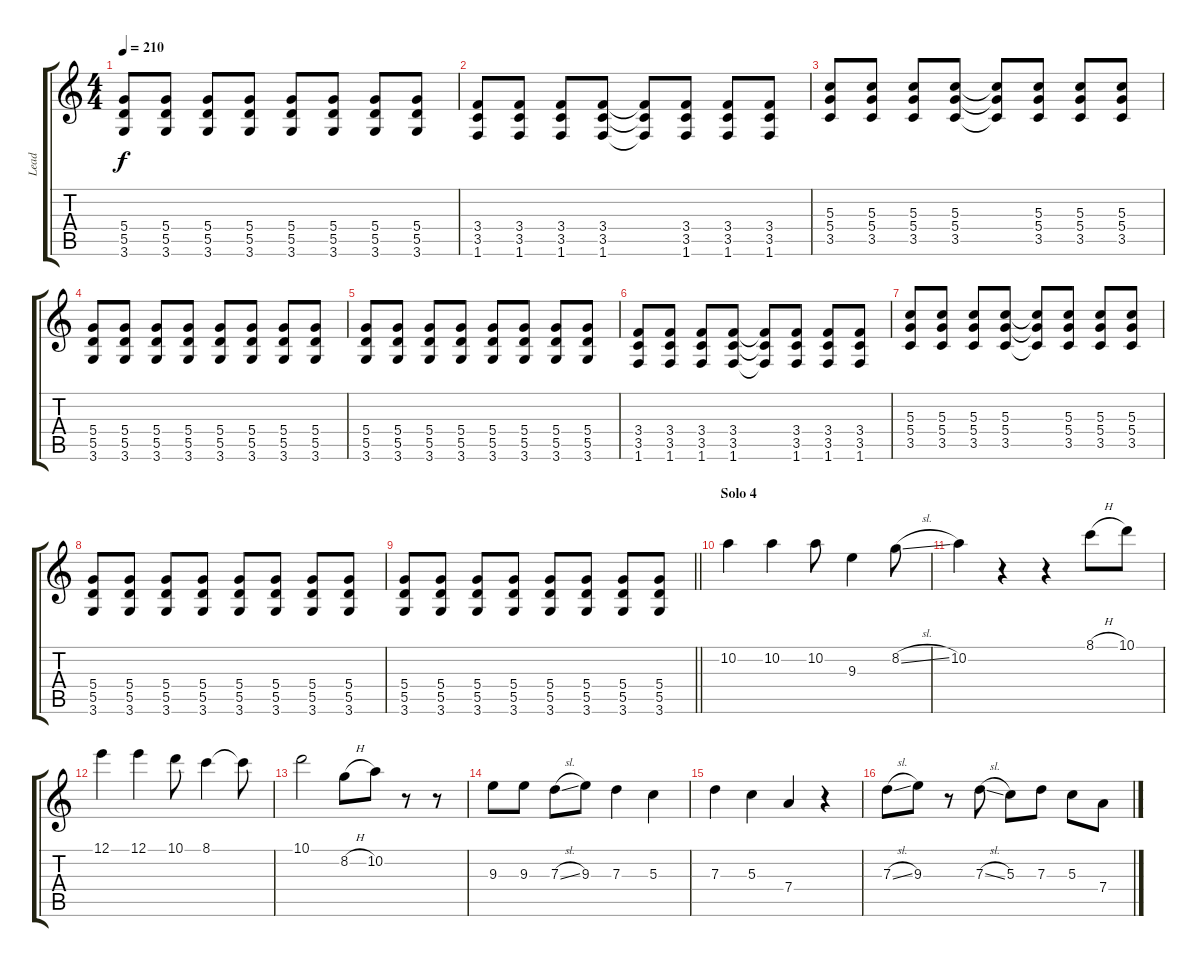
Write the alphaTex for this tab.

\track ("Lead" "Lead") {instrument distortionguitar}
\staff {score tabs}
\tuning (E4 B3 G3 D3 A2 E2) {hide}
\ts (4 4)
\tempo 210
\clef g2
\ks c
(5.4 5.5 3.6).8{dy f} (5.4 5.5 3.6).8 (5.4 5.5 3.6).8 (5.4 5.5 3.6).8 (5.4 5.5 3.6).8 (5.4 5.5 3.6).8 (5.4 5.5 3.6).8 (5.4 5.5 3.6).8 |
(3.4 3.5 1.6).8 (3.4 3.5 1.6).8 (3.4 3.5 1.6).8 (3.4 3.5 1.6).8 (3.4{t} 3.5{t} 1.6{t}).8 (3.4 3.5 1.6).8 (3.4 3.5 1.6).8 (3.4 3.5 1.6).8 |
(5.3 5.4 3.5).8 (5.3 5.4 3.5).8 (5.3 5.4 3.5).8 (5.3 5.4 3.5).8 (5.3{t} 5.4{t} 3.5{t}).8 (5.3 5.4 3.5).8 (5.3 5.4 3.5).8 (5.3 5.4 3.5).8 |
(5.4 5.5 3.6).8 (5.4 5.5 3.6).8 (5.4 5.5 3.6).8 (5.4 5.5 3.6).8 (5.4 5.5 3.6).8 (5.4 5.5 3.6).8 (5.4 5.5 3.6).8 (5.4 5.5 3.6).8 |
(5.4 5.5 3.6).8 (5.4 5.5 3.6).8 (5.4 5.5 3.6).8 (5.4 5.5 3.6).8 (5.4 5.5 3.6).8 (5.4 5.5 3.6).8 (5.4 5.5 3.6).8 (5.4 5.5 3.6).8 |
(3.4 3.5 1.6).8 (3.4 3.5 1.6).8 (3.4 3.5 1.6).8 (3.4 3.5 1.6).8 (3.4{t} 3.5{t} 1.6{t}).8 (3.4 3.5 1.6).8 (3.4 3.5 1.6).8 (3.4 3.5 1.6).8 |
(5.3 5.4 3.5).8 (5.3 5.4 3.5).8 (5.3 5.4 3.5).8 (5.3 5.4 3.5).8 (5.3{t} 5.4{t} 3.5{t}).8 (5.3 5.4 3.5).8 (5.3 5.4 3.5).8 (5.3 5.4 3.5).8 |
(5.4 5.5 3.6).8 (5.4 5.5 3.6).8 (5.4 5.5 3.6).8 (5.4 5.5 3.6).8 (5.4 5.5 3.6).8 (5.4 5.5 3.6).8 (5.4 5.5 3.6).8 (5.4 5.5 3.6).8 |
\barLineRight lightlight
(5.4 5.5 3.6).8 (5.4 5.5 3.6).8 (5.4 5.5 3.6).8 (5.4 5.5 3.6).8 (5.4 5.5 3.6).8 (5.4 5.5 3.6).8 (5.4 5.5 3.6).8 (5.4 5.5 3.6).8 |
\section ("" "Solo 4")
10.2.4 10.2.4 10.2.8 9.3.4 8.2{sl}.8 |
10.2.4 r.4 r.4 8.1{h}.8 10.1.8 |
12.1.4 12.1.4 10.1.8 8.1.4 8.1{t}.8 |
10.1.2 8.2{h}.8 10.2.8 r.8 r.8 |
9.3.8 9.3.8 7.3{sl}.8 9.3.8 7.3.4 5.3.4 |
7.3.4 5.3.4 7.4.4 r.4 |
7.3{sl}.8 9.3.8 r.8 7.3{sl}.8 5.3.8 7.3.8 5.3.8 7.4.8
